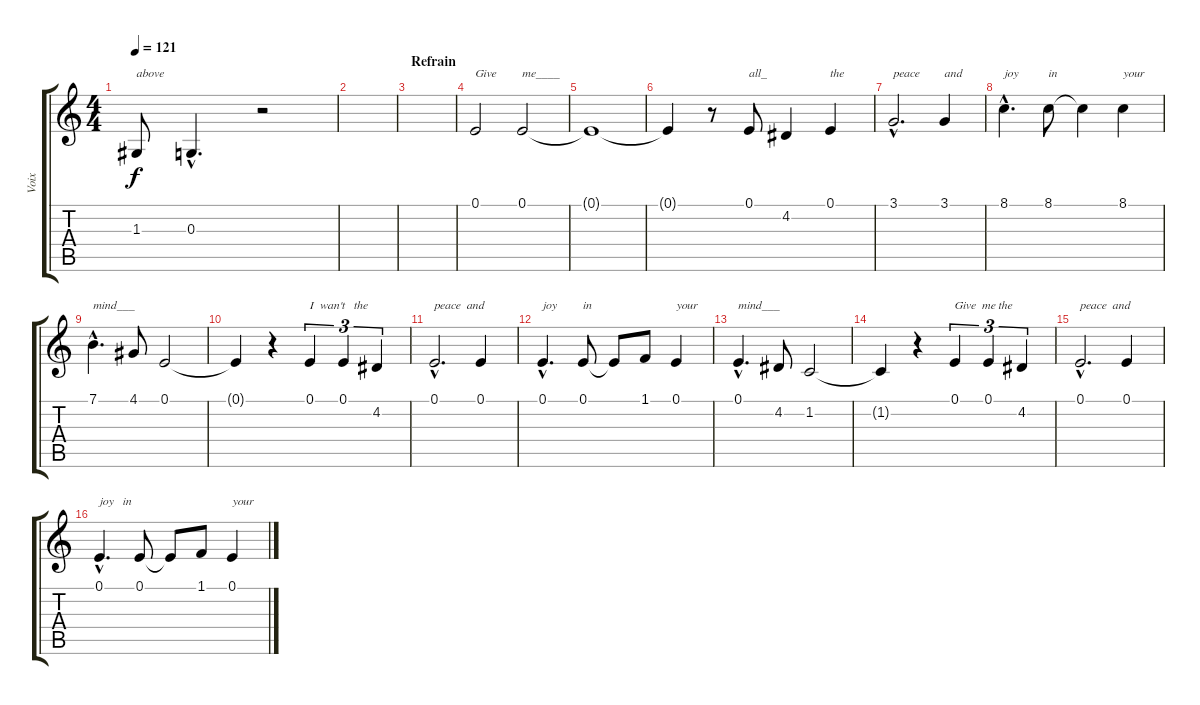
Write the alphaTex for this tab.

\track ("Voix" "Voix") {instrument choiraahs}
\staff {score tabs}
\tuning (E4 B3 G3 D3 A2 E2) {hide}
\ts (4 4)
\tempo 121
\clef g2
\ks c
1.3.8{txt "above" dy f} 0.3{hac}.4{d} r.2 |
|
\section ("" "Refrain")
|
0.1.2{txt "Give"} 0.1.2{txt "me____"} |
0.1{t}.1 |
0.1{t}.4 r.8 0.1.8{txt "all_"} 4.2.4 0.1.4{txt "the"} |
3.1{hac}.2{d txt "peace"} 3.1.4{txt "and"} |
8.1{hac}.4{d txt "joy"} 8.1.8{txt "in"} 8.1{t}.4 8.1.4{txt "your"} |
7.1{hac}.4{d txt "mind___"} 4.1.8 0.1.2 |
0.1{t}.4 r.4 0.1.4{tu (3 2) txt "I  wan't   the"} 0.1.4{tu (3 2)} 4.2.4{tu (3 2)} |
0.1{hac}.2{d txt "peace  and"} 0.1.4 |
0.1{hac}.4{d txt "joy"} 0.1.8{txt "in"} 0.1{t}.8 1.1.8 0.1.4{txt "your"} |
0.1{hac}.4{d txt "mind___"} 4.2.8 1.2.2 |
1.2{t}.4 r.4 0.1.4{tu (3 2) txt "Give  me the"} 0.1.4{tu (3 2)} 4.2.4{tu (3 2)} |
0.1{hac}.2{d txt "peace  and"} 0.1.4 |
0.1{hac}.4{d txt "joy   in"} 0.1.8 0.1{t}.8 1.1.8 0.1.4{txt "your"}
